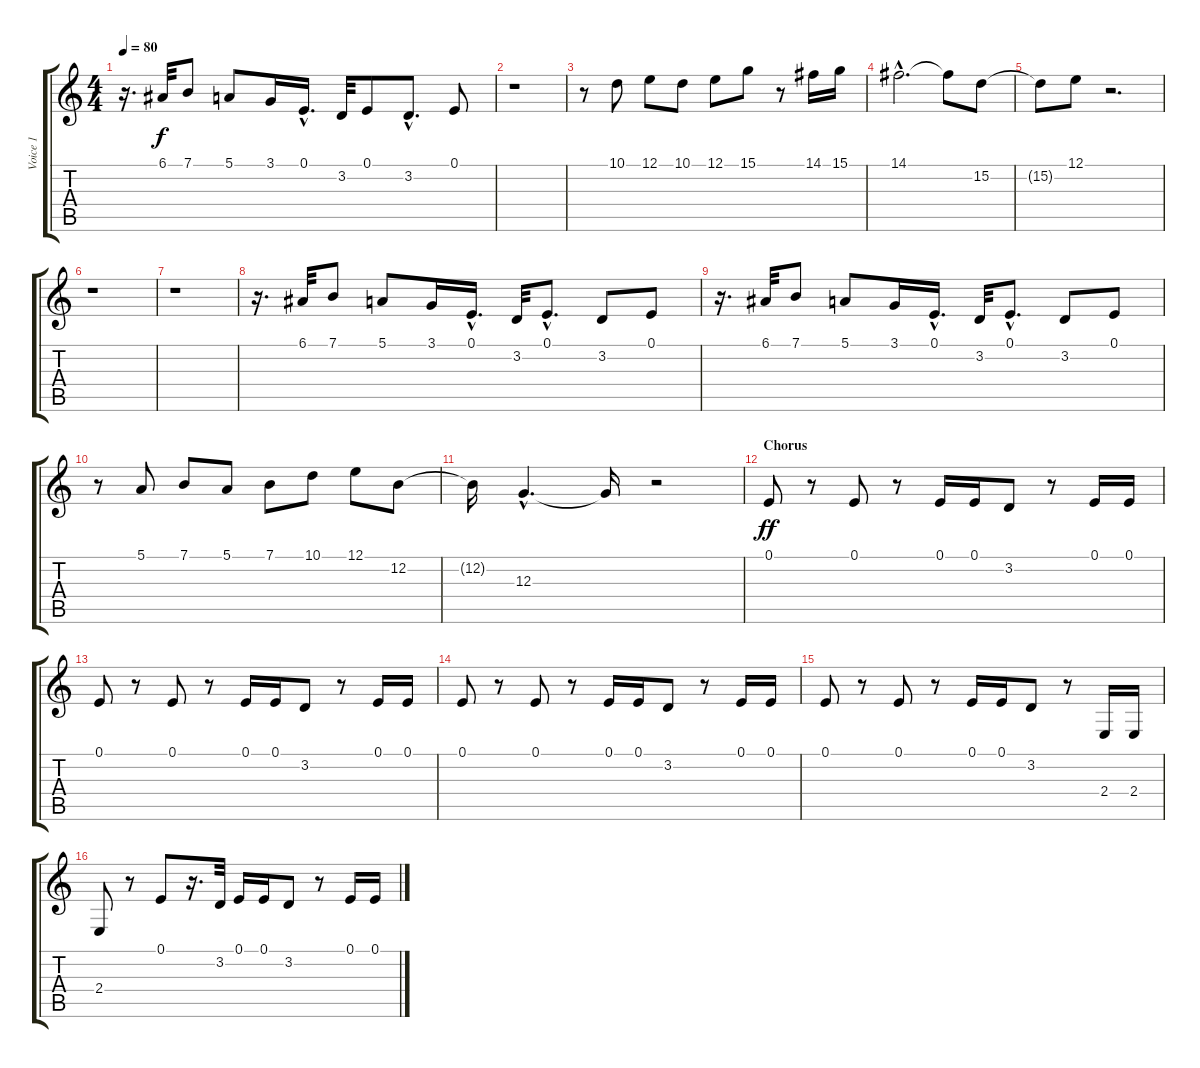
\track ("Voice 1" "Voice 1") {instrument lead2sawtooth}
\staff {score tabs}
\tuning (E4 B3 G3 D3 A2 E2) {hide}
\ts (4 4)
\tempo 80
\clef g2
\ks c
r.16{d dy f} 6.1.32 7.1.8 5.1.8 3.1.16 0.1{hac}.16{d} 3.2.32 0.1.8 3.2{hac}.8{d} 0.1.8 |
r.1 |
r.8 10.1.8 12.1.8 10.1.8 12.1.8 15.1.8 r.8 14.1.16 15.1.16 |
14.1{hac}.2{d} 14.1{t}.8 15.2.8 |
15.2{t}.8 12.1.8 r.2{d} |
r.1 |
r.1 |
r.16{d} 6.1.32 7.1.8 5.1.8 3.1.16 0.1{hac}.16{d} 3.2.32 0.1{hac}.8{d} 3.2.8 0.1.8 |
r.16{d} 6.1.32 7.1.8 5.1.8 3.1.16 0.1{hac}.16{d} 3.2.32 0.1{hac}.8{d} 3.2.8 0.1.8 |
r.8 5.1.8 7.1.8 5.1.8 7.1.8 10.1.8 12.1.8 12.2.8 |
12.2{t}.16 12.3{hac}.4{d} 12.3{t}.16 r.2 |
\section ("" "Chorus")
0.1.8{dy ff instrument lead2sawtooth} r.8 0.1.8 r.8 0.1.16 0.1.16 3.2.8 r.8 0.1.16 0.1.16 |
0.1.8 r.8 0.1.8 r.8 0.1.16 0.1.16 3.2.8 r.8 0.1.16 0.1.16 |
0.1.8 r.8 0.1.8 r.8 0.1.16 0.1.16 3.2.8 r.8 0.1.16 0.1.16 |
0.1.8 r.8 0.1.8 r.8 0.1.16 0.1.16 3.2.8 r.8 2.4.16 2.4.16 |
2.4.8 r.8 0.1.8 r.16{d} 3.2.32 0.1.16 0.1.16 3.2.8 r.8 0.1.16 0.1.16
